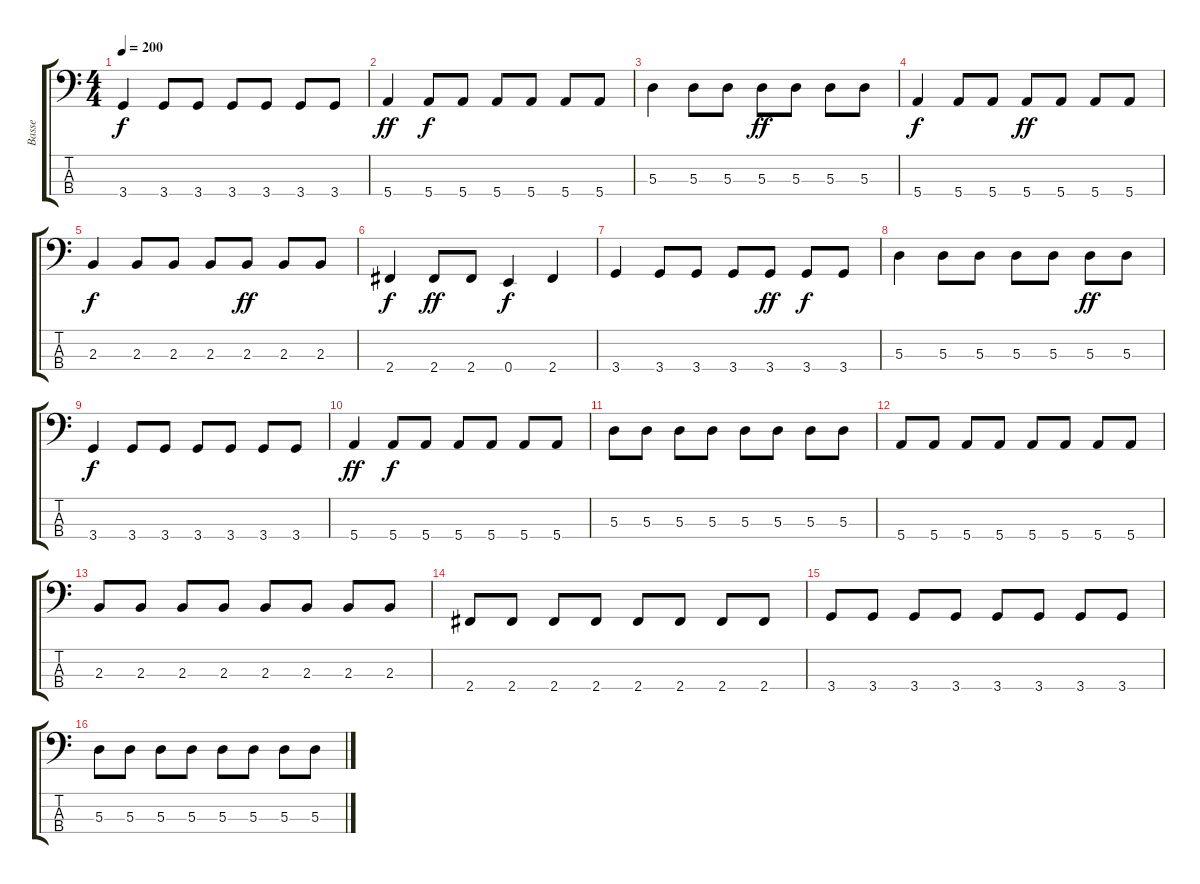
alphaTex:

\track ("Basse" "Basse") {instrument electricbassfinger}
\staff {score tabs}
\tuning (G2 D2 A1 E1) {hide}
\ts (4 4)
\tempo 200
\clef f4
\ks c
3.4.4{dy f} 3.4.8 3.4.8 3.4.8 3.4.8 3.4.8 3.4.8 |
5.4.4{dy ff} 5.4.8{dy f} 5.4.8 5.4.8 5.4.8 5.4.8 5.4.8 |
5.3.4 5.3.8 5.3.8 5.3.8{dy ff} 5.3.8 5.3.8 5.3.8 |
5.4.4{dy f} 5.4.8 5.4.8 5.4.8{dy ff} 5.4.8 5.4.8 5.4.8 |
2.3.4{dy f} 2.3.8 2.3.8 2.3.8 2.3.8{dy ff} 2.3.8 2.3.8 |
2.4.4{dy f} 2.4.8{dy ff} 2.4.8 0.4.4{dy f} 2.4.4 |
3.4.4 3.4.8 3.4.8 3.4.8 3.4.8{dy ff} 3.4.8{dy f} 3.4.8 |
5.3.4 5.3.8 5.3.8 5.3.8 5.3.8 5.3.8{dy ff} 5.3.8 |
3.4.4{dy f} 3.4.8 3.4.8 3.4.8 3.4.8 3.4.8 3.4.8 |
5.4.4{dy ff} 5.4.8{dy f} 5.4.8 5.4.8 5.4.8 5.4.8 5.4.8 |
5.3.8 5.3.8 5.3.8 5.3.8 5.3.8 5.3.8 5.3.8 5.3.8 |
5.4.8 5.4.8 5.4.8 5.4.8 5.4.8 5.4.8 5.4.8 5.4.8 |
2.3.8 2.3.8 2.3.8 2.3.8 2.3.8 2.3.8 2.3.8 2.3.8 |
2.4.8 2.4.8 2.4.8 2.4.8 2.4.8 2.4.8 2.4.8 2.4.8 |
3.4.8 3.4.8 3.4.8 3.4.8 3.4.8 3.4.8 3.4.8 3.4.8 |
5.3.8 5.3.8 5.3.8 5.3.8 5.3.8 5.3.8 5.3.8 5.3.8
